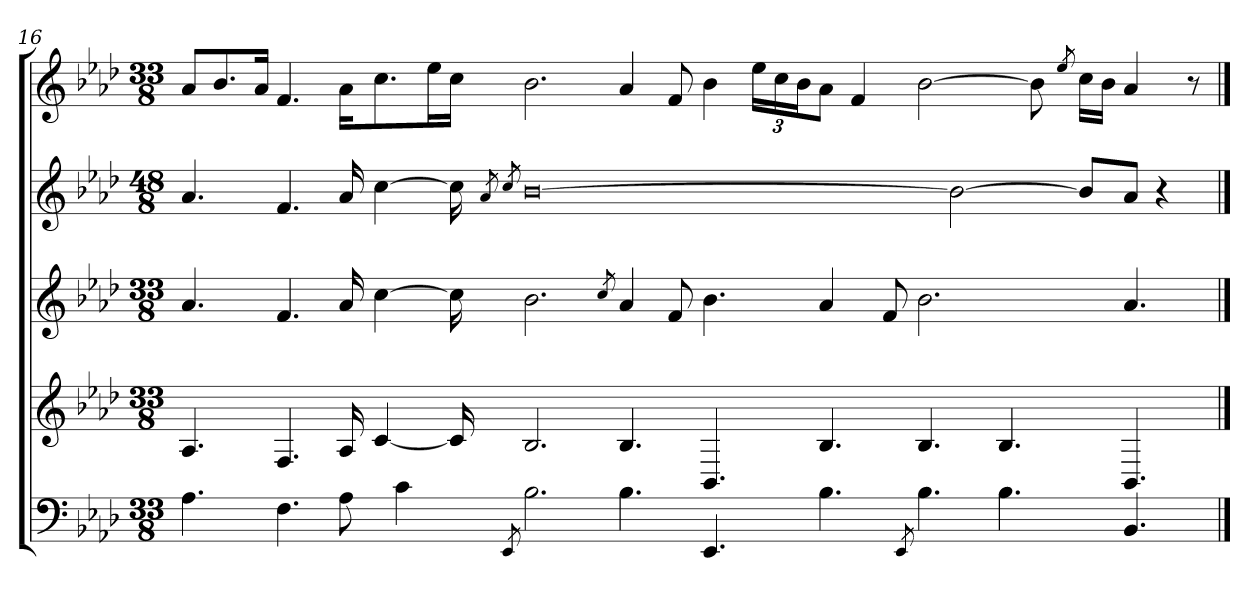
**kern	**kern	**kern	**kern	**kern
*part5	*part4	*part3	*part2	*part1
*staff5	*staff4	*staff3	*staff2	*staff1
*clefF4	*clefG2	*clefG2	*clefG2	*clefG2
*k[b-e-a-d-]	*k[b-e-a-d-]	*k[b-e-a-d-]	*k[b-e-a-d-]	*k[b-e-a-d-]
*M33/8	*M33/8	*M33/8	*M48/8	*M33/8
=16	=16	=16	=16	=16
4.A-	4.A-	4.a-	4.a-	8a-/L
.	.	.	.	8.b-/
.	.	.	.	16a-/Jk
4.F	4.F	4.f	4.f	4.f
8A-	16A-	16a-	16a-	16a-\KL
.	[4c	[4cc	[4cc	8.cc\
4c	.	.	.	.
.	.	.	.	16ee-\L
.	16c]	16cc]	16cc]	16cc\JJ
.	.	.	8qa-	.
8qEE-	.	.	8qcc	.
2.B-	2.B-	2.b-	[0b-	2.b-
.	.	8qcc	.	.
4.B-	4.B-	4a-	.	4a-
.	.	8f	.	8f
4.EE-	4.BB-	4.b-	.	4b-
.	.	.	.	24ee-\LL
.	.	.	.	24cc\
.	.	.	.	24b-\J
4.B-	4.B-	4a-	.	8a-\J
.	.	.	.	4f
.	.	8f	.	.
8qEE-	.	.	.	.
4.B-	4.B-	2.b-	.	[2b-
.	.	.	2b-_	.
4.B-	4.B-	.	.	.
.	.	.	.	8b-]
.	.	.	.	8qee-
.	.	.	8b-/L]	16cc\LL
.	.	.	.	16b-\JJ
4.BB-	4.BB-	4.a-	8a-/J	4a-
.	.	.	4r	.
.	.	.	.	8r
==	==	==	==	==
*-	*-	*-	*-	*-
